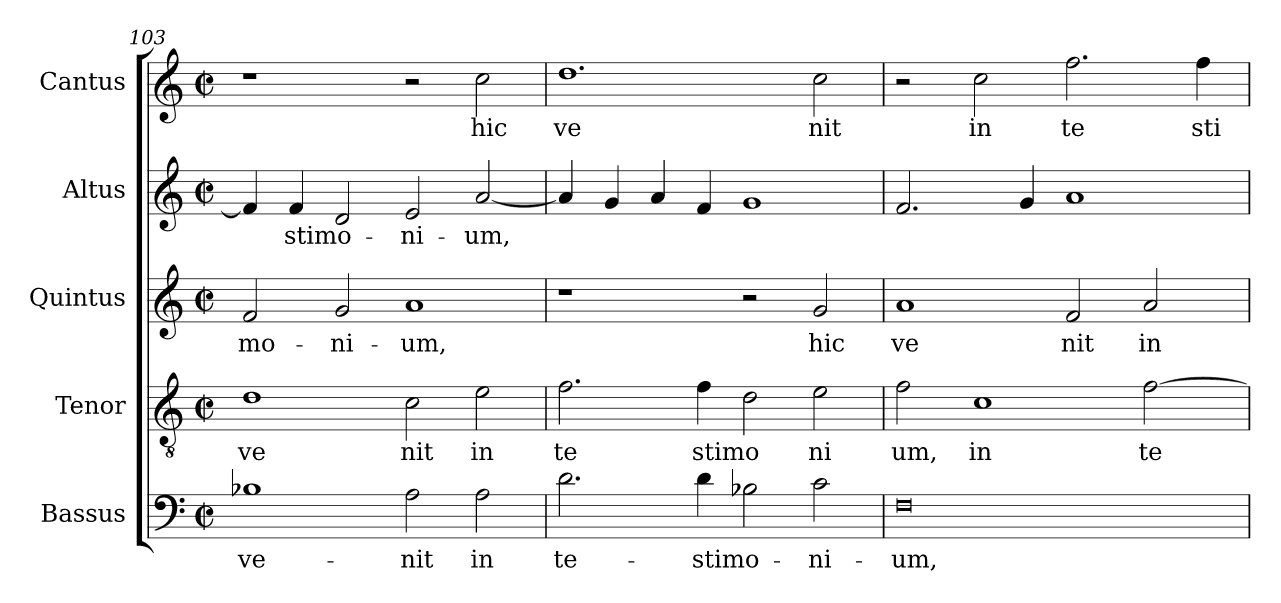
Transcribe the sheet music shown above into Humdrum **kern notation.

**kern	**text	**kern	**text	**kern	**text	**kern	**text	**kern	**text
*part5	*part5	*part4	*part4	*part3	*part3	*part2	*part2	*part1	*part1
*staff5	*staff5	*staff4	*staff4	*staff3	*staff3	*staff2	*staff2	*staff1	*staff1
*I"Bassus	*	*I"Tenor	*	*I"Quintus	*	*I"Altus	*	*I"Cantus	*
*clefF4	*	*clefGv2	*	*clefG2	*	*clefG2	*	*clefG2	*
*M2/2	*	*M2/2	*	*M2/2	*	*M2/2	*	*M2/2	*
*met(c|)	*	*met(c|)	*	*met(c|)	*	*met(c|)	*	*met(c|)	*
=103	=103	=103	=103	=103	=103	=103	=103	=103	=103
!	!LO:LY:b:cj	!	!LO:LY:b:cj	!	!LO:LY:b:cj	!	!	!	!
1B-X	ve-	1d	ve	2f/	-mo-	4f/]	.	1r	.
!	!	!	!	!	!	!	!LO:LY:b	!	!
.	.	.	.	.	.	4f/	-stimo-	.	.
!	!	!	!	!	!LO:LY:b:cj	!	!	!	!
.	.	.	.	2g/	-ni-	2d/	.	.	.
!	!LO:LY:b:cj	!	!LO:LY:b:cj	!	!LO:LY:b:cj	!	!LO:LY:b:cj	!	!
2A\	-nit	2c\	nit	1a	-um,	2e/	-ni-	2r	.
!	!LO:LY:b:cj	!	!LO:LY:b:cj	!	!	!	!LO:LY:b	!	!LO:LY:b:cj
2A\	in	2e\	in	.	.	[<2a/	-um,	2cc\	hic
=104	=104	=104	=104	=104	=104	=104	=104	=104	=104
!	!LO:LY:b:cj	!	!LO:LY:b:cj	!	!	!	!	!	!LO:LY:b:cj
2.d\	te-	2.f\	te	1r	.	4a/]	.	1.dd	ve
.	.	.	.	.	.	4g/	.	.	.
.	.	.	.	.	.	4a/	.	.	.
!	!LO:LY:b	!	!LO:LY:b	!	!	!	!	!	!
4d\	-stimo-	4f\	stimo	.	.	4f/	.	.	.
2B-\	.	2d\	.	2r	.	1g	.	.	.
!	!LO:LY:b:cj	!	!LO:LY:b:cj	!	!LO:LY:b:cj	!	!	!	!LO:LY:b:cj
2c\	-ni-	2e\	ni	2g/	hic	.	.	2cc\	nit
!!LO:PB:g=z
=105	=105	=105	=105	=105	=105	=105	=105	=105	=105
!	!LO:LY:b:cj	!	!LO:LY:b:cj	!	!LO:LY:b:cj	!	!	!	!
*	*	*	*	*	*	*^	*	*	*
0F	-um,	2f\	um,	1a	ve	2.f/	64ryy	.	2r	.
.	.	.	.	.	.	.	1ryy	.	.	.
!	!	!	!LO:LY:b:cj	!	!	!	!	!	!	!LO:LY:b:cj
.	.	1c	in	.	.	.	.	.	2cc\	in
.	.	.	.	.	.	4g/	.	.	.	.
!	!	!	!	!	!LO:LY:b:cj	!	!	!	!	!LO:LY:b:cj
.	.	.	.	2f/	nit	1a	.	.	2.ff\	te
.	.	.	.	.	.	.	2ryy	.	.	.
!	!	!	!LO:LY:b:cj	!	!LO:LY:b:cj	!	!	!	!	!
.	.	[>2f\	te	2a/	in	.	.	.	.	.
.	.	.	.	.	.	.	4ryy	.	.	.
!	!	!	!	!	!	!	!	!	!	!LO:LY:b:cj
.	.	.	.	.	.	.	.	.	4ff\	sti
.	.	.	.	.	.	.	8...ryy	.	.	.
*	*	*	*	*	*	*v	*v	*	*	*
=	=	=	=	=	=	=	=	=	=
*-	*-	*-	*-	*-	*-	*-	*-	*-	*-
